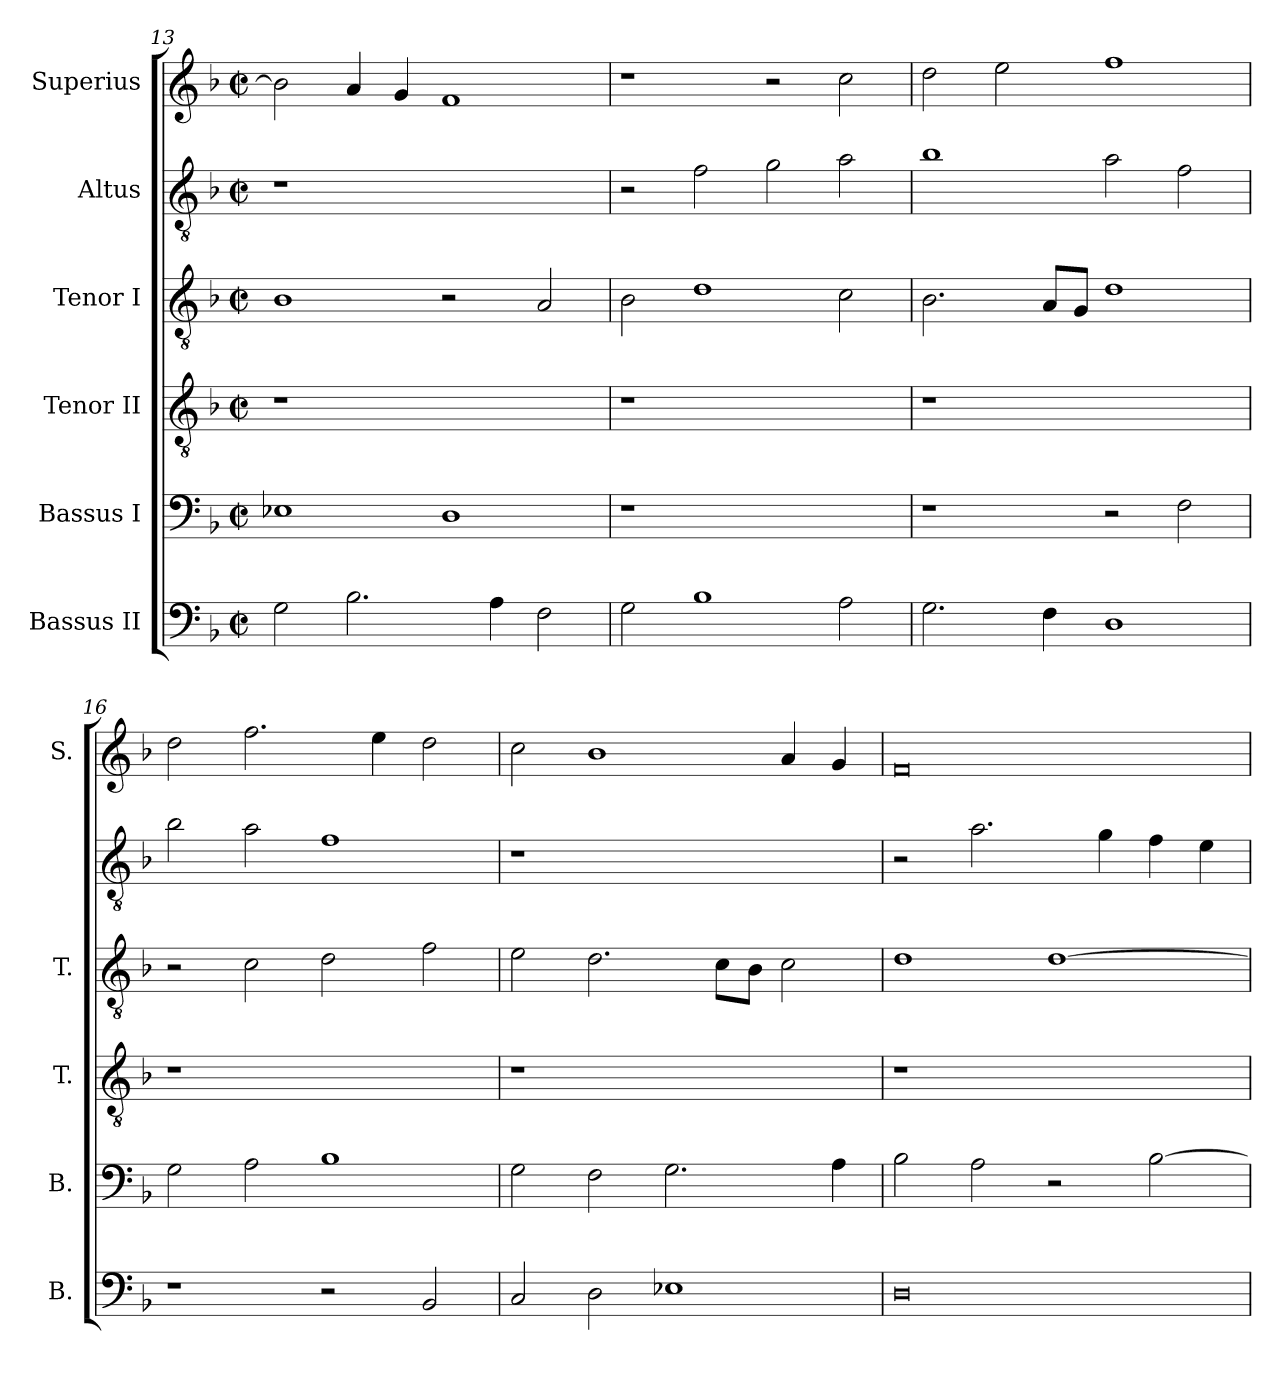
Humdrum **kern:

**kern	**kern	**kern	**kern	**kern	**kern
*part6	*part5	*part4	*part3	*part2	*part1
*staff6	*staff5	*staff4	*staff3	*staff2	*staff1
*I"Bassus II	*I"Bassus I	*I"Tenor II	*I"Tenor I	*I"Altus	*I"Superius
*I'B.	*I'B.	*I'T.	*I'T.	*	*I'S.
*clefF4	*clefF4	*clefGv2	*clefGv2	*clefGv2	*clefG2
*	*	*ITrd7c12	*ITrd7c12	*ITrd7c12	*
*k[b-]	*k[b-]	*k[b-]	*k[b-]	*k[b-]	*k[b-]
*F:	*F:	*F:	*F:	*F:	*F:
*M2/2	*M2/2	*M2/2	*M2/2	*M2/2	*M2/2
*met(c|)	*met(c|)	*met(c|)	*met(c|)	*met(c|)	*met(c|)
=13	=13	=13	=13	=13	=13
!	!	!LO:N:vis=1	!	!LO:N:vis=1	!
2Gi\	1E-Xi	1r	1BB-i	1r	2b-i\]
2.B-i\	.	.	.	.	4ai/
.	.	.	.	.	4gi/
.	1Di	1ryy	2r	1ryy	1fi
4Ai\	.	.	.	.	.
2Fi\	.	.	2AAi/	.	.
=14	=14	=14	=14	=14	=14
!	!LO:N:vis=1	!LO:N:vis=1	!	!	!
2Gi\	1r	1r	2BB-i\	2r	1r
1B-i	.	.	1Di	2Fi\	.
.	1ryy	1ryy	.	2Gi\	2r
2Ai\	.	.	2Ci\	2Ai\	2cci\
!!LO:LB:g=z
=15	=15	=15	=15	=15	=15
!	!	!LO:N:vis=1	!	!	!
2.Gi\	1r	1r	2.BB-i\	1B-i	2ddi\
.	.	.	.	.	2eei\
4Fi\	.	.	8AAi/L	.	.
.	.	.	8GGi/J	.	.
1Di	2r	1ryy	1Di	2Ai\	1ffi
.	2Fi\	.	.	2Fi\	.
=16	=16	=16	=16	=16	=16
!	!	!LO:N:vis=1	!	!	!
1r	2Gi\	1r	2r	2B-i\	2ddi\
.	2Ai\	.	2Ci\	2Ai\	2.ffi\
2r	1B-i	1ryy	2Di\	1Fi	.
.	.	.	.	.	4eei\
2BB-i/	.	.	2Fi\	.	2ddi\
=17	=17	=17	=17	=17	=17
!	!	!LO:N:vis=1	!	!LO:N:vis=1	!
2Ci/	2Gi\	1r	2Ei\	1r	2cci\
2Di\	2Fi\	.	2.Di\	.	1b-i
1E-Xi	2.Gi\	1ryy	.	1ryy	.
.	.	.	8Ci\L	.	.
.	.	.	8BB-i\J	.	.
.	.	.	2Ci\	.	4ai/
.	4Ai\	.	.	.	4gi/
=18	=18	=18	=18	=18	=18
!	!	!LO:N:vis=1	!	!	!
0Di	2B-i\	1r	1Di	2r	0fi
.	2Ai\	.	.	2.Ai\	.
.	2r	1ryy	[>1Di	.	.
.	.	.	.	4Gi\	.
.	[>2B-i\	.	.	4Fi\	.
.	.	.	.	4Ei\	.
=	=	=	=	=	=
*-	*-	*-	*-	*-	*-
